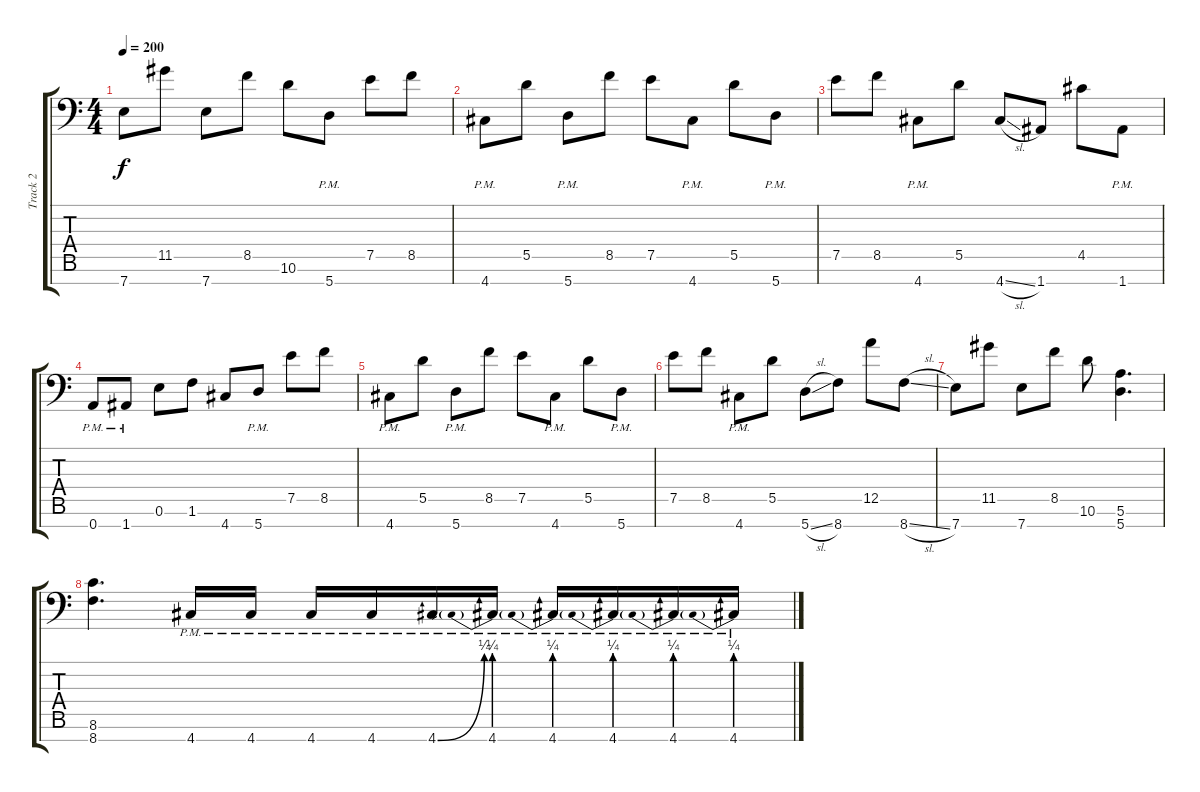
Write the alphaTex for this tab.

\track ("Track 2" "Track 2") {instrument distortionguitar}
\staff {score tabs}
\tuning (E4 B3 G3 D3 A2 E2 A1) {hide}
\ts (4 4)
\tempo 200
\clef f4
\ks c
7.7.8{dy f} 11.5.8 7.7.8 8.5.8 10.6.8 5.7{pm}.8 7.5.8 8.5.8 |
4.7{pm}.8 5.5.8 5.7{pm}.8 8.5.8 7.5.8 4.7{pm}.8 5.5.8 5.7{pm}.8 |
7.5.8 8.5.8 4.7{pm}.8 5.5.8 4.7{sl}.8 1.7.8 4.5.8 1.7{pm}.8 |
0.7{pm}.8 1.7{pm}.8 0.6.8 1.6.8 4.7.8 5.7{pm}.8 7.5.8 8.5.8 |
4.7{pm}.8 5.5.8 5.7{pm}.8 8.5.8 7.5.8 4.7{pm}.8 5.5.8 5.7{pm}.8 |
7.5.8 8.5.8 4.7{pm}.8 5.5.8 5.7{sl}.8 8.7.8 12.5.8 8.7{sl}.8 |
7.7.8 11.5.8 7.7.8 8.5.8 10.6.8 (5.6 5.7).4{d} |
(8.6 8.7).4{d} 4.7{pm}.16 4.7{pm}.16 4.7{pm}.16 4.7{pm}.16 4.7{be (bend 0 0 60 1) pm}.16 4.7{be (prebend 0 1 60 1) pm}.16 4.7{be (prebend 0 1 60 1) pm}.16 4.7{be (prebend 0 1 60 1) pm}.16 4.7{be (prebend 0 1 60 1) pm}.16 4.7{be (prebend 0 1 60 1) pm}.16
